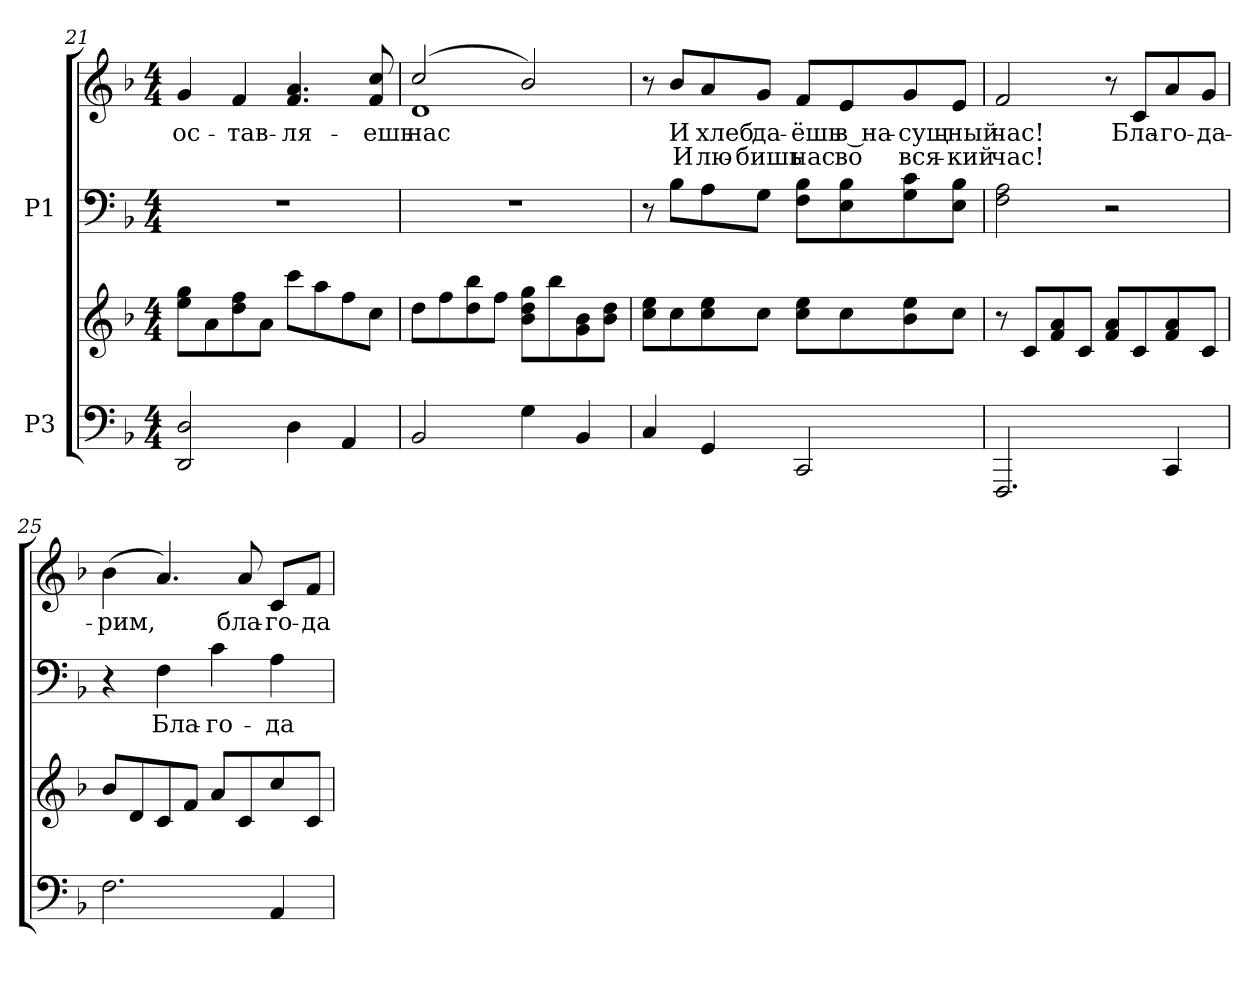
**kern	**kern	**kern	**text	**kern	**text	**text
*part2	*part2	*part1	*part1	*part1	*part1	*part1
*staff4	*staff3	*staff2	*staff2	*staff1	*staff1	*staff1
*I"P3	*	*I"P1	*	*	*	*
*clefF4	*clefG2	*clefF4	*	*clefG2	*	*
*k[b-]	*k[b-]	*k[b-]	*	*k[b-]	*	*
*F:	*F:	*F:	*	*F:	*	*
*M4/4	*M4/4	*M4/4	*	*M4/4	*	*
=21	=21	=21	=21	=21	=21	=21
!	!	!	!	!	!LO:LY:b:color=#000000	!
2DDi/ 2Di	8eei\ 8ggiL	1r	.	4gi/	ос-	.
.	8ai\	.	.	.	.	.
!	!	!	!	!	!LO:LY:b:color=#000000	!
.	8ddi\ 8ffi	.	.	4fi/	-тав-	.
.	8ai\J	.	.	.	.	.
!	!	!	!	!	!LO:LY:b:color=#000000	!
4Di\	8ccci\L	.	.	4.fi/ 4.ai	-ля-	.
.	8aai\	.	.	.	.	.
4AAi/	8ffi\	.	.	.	.	.
!	!	!	!	!	!LO:LY:b:color=#000000	!
.	8cci\J	.	.	8fi/ 8cci	-ешь	.
!!LO:PB:g=z
=22	=22	=22	=22	=22	=22	=22
!	!	!	!	!	!LO:LY:b:color=#000000	!
*	*	*	*	*^	*	*
2BB-i/	8ddi\L	1r	.	(2cci/	1di	нас	.
.	8ffi\	.	.	.	.	.	.
.	8ddi\ 8bb-i	.	.	.	.	.	.
.	8ffi\J	.	.	.	.	.	.
4Gi\	8b-i\ 8ddi 8ggiL	.	.	2b-i/)	.	.	.
.	8bb-i\	.	.	.	.	.	.
4BB-i/	8gi\ 8b-i	.	.	.	.	.	.
.	8b-i\ 8ddiJ	.	.	.	.	.	.
*	*	*	*	*v	*v	*	*
=23	=23	=23	=23	=23	=23	=23
4Ci/	8cci\ 8eeiL	8r	.	8r	.	.
!	!	!	!	!	!LO:LY:b:color=#000000	!LO:LY:b:color=#000000
.	8cci\	8B-i\L	.	8b-i/L	И	И
!	!	!	!	!	!LO:LY:b:color=#000000	!LO:LY:b:color=#000000
4GGi/	8cci\ 8eei	8Ai\	.	8ai/	хлеб	лю-
!	!	!	!	!	!LO:LY:b:color=#000000	!LO:LY:b:color=#000000
.	8cci\J	8Gi\J	.	8gi/J	да-	-бишь
!	!	!	!	!	!LO:LY:b:color=#000000	!LO:LY:b:color=#000000
2CCi/	8cci\ 8eeiL	8Fi\ 8B-iL	.	8fi/L	-ёшь	нас
!	!	!	!	!	!LO:LY:b:color=#000000	!LO:LY:b:color=#000000
.	8cci\	8Ei\ 8B-i	.	8ei/	в на-	во
!	!	!	!	!	!LO:LY:b:color=#000000	!LO:LY:b:color=#000000
.	8b-i\ 8eei	8Gi\ 8ci	.	8gi/	-сущ-	вся-
!	!	!	!	!	!LO:LY:b:color=#000000	!LO:LY:b:color=#000000
.	8cci\J	8Ei\ 8B-iJ	.	8ei/J	-ный	-кий
=24	=24	=24	=24	=24	=24	=24
!	!	!	!	!	!LO:LY:b:color=#000000	!LO:LY:b:color=#000000
2.FFFi/	8r	2Fi\ 2Ai	.	2fi/	час!	час!
.	8ci/L	.	.	.	.	.
.	8fi/ 8ai	.	.	.	.	.
.	8ci/J	.	.	.	.	.
.	8fi/ 8aiL	2r	.	8r	.	.
!	!	!	!	!	!LO:LY:b:color=#000000	!
.	8ci/	.	.	8ci/L	Бла-	.
!	!	!	!	!	!LO:LY:b:color=#000000	!
4CCi/	8fi/ 8ai	.	.	8ai/	-го-	.
!	!	!	!	!	!LO:LY:b:color=#000000	!
.	8ci/J	.	.	8gi/J	-да-	.
!!LO:LB:g=z
=25	=25	=25	=25	=25	=25	=25
!	!	!	!	!	!LO:LY:b:color=#000000	!
2.Fi\	8b-i/L	4r	.	(4b-i\	-рим,	.
.	8di/	.	.	.	.	.
!	!	!	!LO:LY:a:color=#000000	!	!	!
.	8ci/	4Fi\	Бла-	4.ai/)	.	.
.	8fi/J	.	.	.	.	.
!	!	!	!LO:LY:a:color=#000000	!	!	!
.	8ai/L	4ci\	-го-	.	.	.
!	!	!	!	!	!LO:LY:b:color=#000000	!
.	8ci/	.	.	8ai/	бла-	.
!	!	!	!LO:LY:a:color=#000000	!	!	!
!	!	!	!	!	!LO:LY:b:color=#000000	!
4AAi/	8cci/	4Ai\	-да-	8ci/L	-го-	.
!	!	!	!	!	!LO:LY:b:color=#000000	!
.	8ci/J	.	.	8fi/J	-да-	.
=	=	=	=	=	=	=
*-	*-	*-	*-	*-	*-	*-
